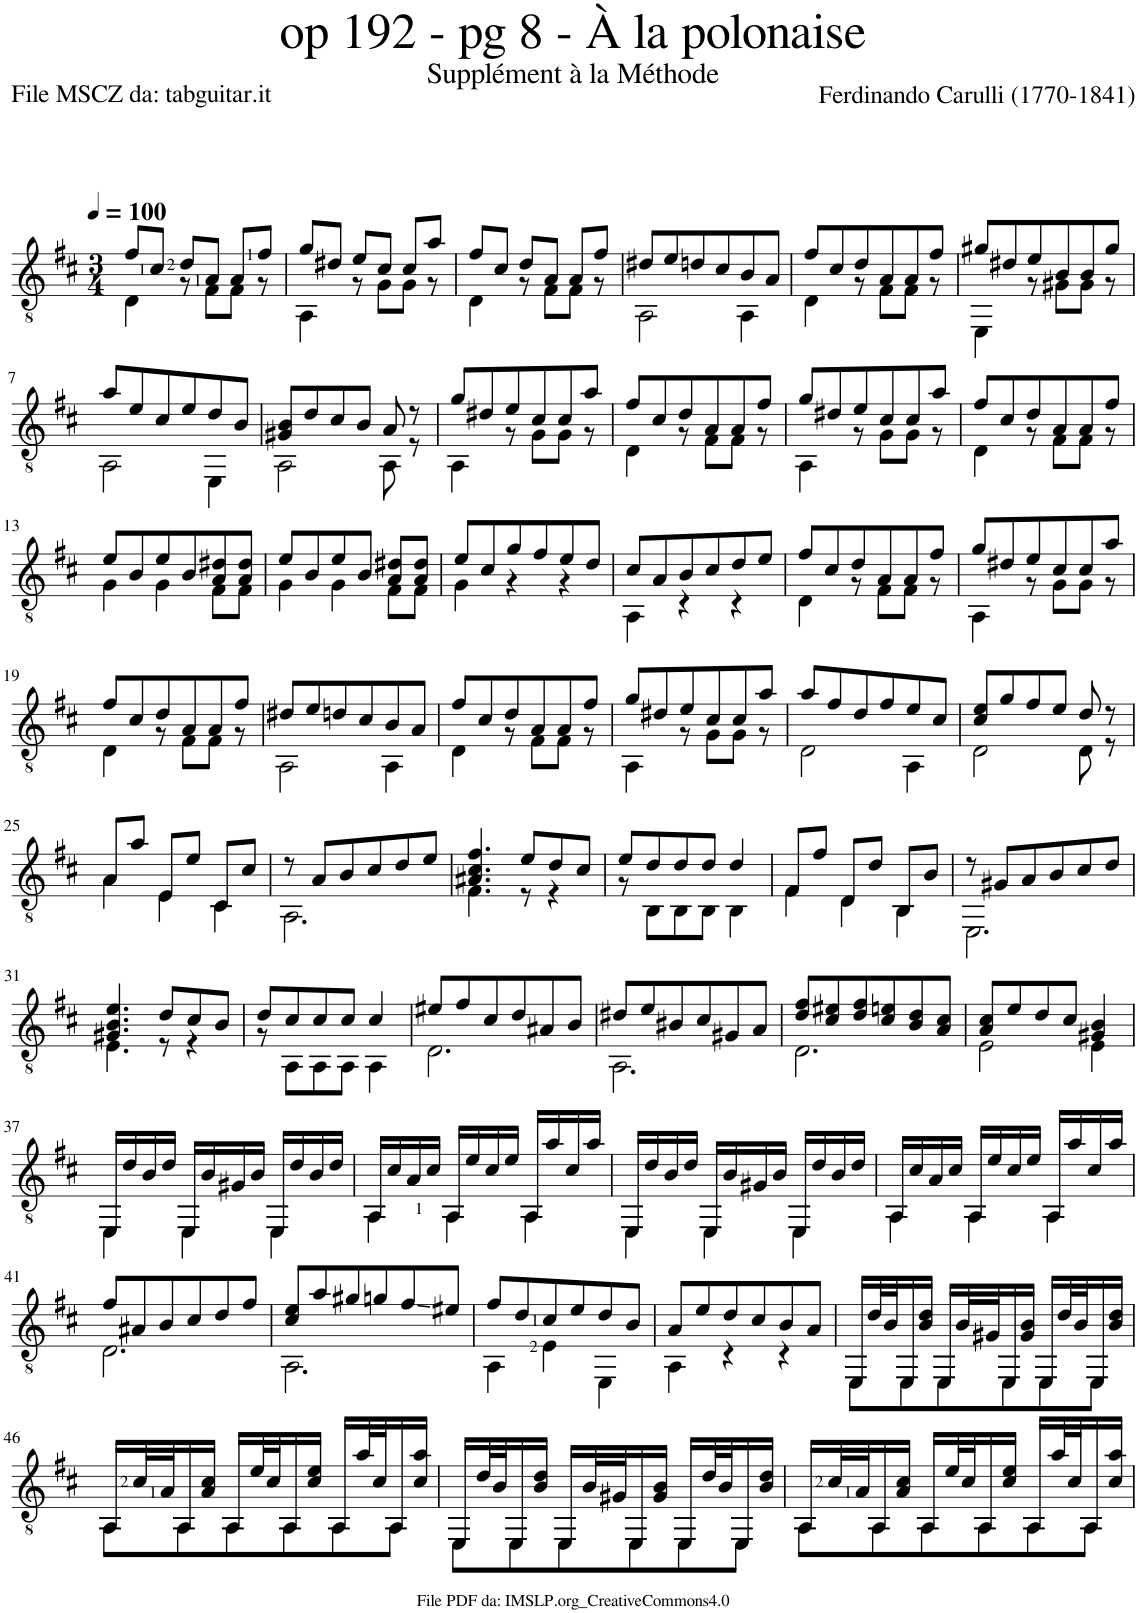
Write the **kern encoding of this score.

**kern
*part1
*staff1
*I"Guitar
*I'Guit.
*clefGv2
*k[f#c#]
*M3/4
*MM100
=1
*^
8f#/L	4D\
8c#/J	.
8d/L	8r
8A/J	8F#\L
8A/L	8F#\J
8f#/J	8r
=2	=2
8g/L	4AA\
8d#X/J	.
8e/L	8r
8c#/J	8G\L
8c#/L	8G\J
8a/J	8r
=3	=3
8f#/L	4D\
8c#/J	.
8d/L	8r
8A/J	8F#\L
8A/L	8F#\J
8f#/J	8r
=4	=4
8d#X/L	2AA\
8e/	.
8dn/	.
8c#/	.
8B/	4AA\
8A/J	.
=5	=5
8f#/L	4D\
8c#/	.
8d/	8r
8A/	8F#\L
8A/	8F#\J
8f#/J	8r
=6	=6
8g#X/L	4EE\
8d#X/	.
8e/	8r
8B/	8G#X\L
8B/	8G#\J
8g#/J	8r
!!LO:LB:g=z	!!
=7	=7
8a/L	2AA\
8e/	.
8c#/	.
8e/	.
8d/	4EE\
8B/J	.
=8	=8
8G#X/ 8B/L	2AA\
8d/	.
8c#/	.
8B/J	.
8A/	8AA\
8r	8r
=9	=9
8g/L	4AA\
8d#X/	.
8e/	8r
8c#/	8G\L
8c#/	8G\J
8a/J	8r
=10	=10
8f#/L	4D\
8c#/	.
8d/	8r
8A/	8F#\L
8A/	8F#\J
8f#/J	8r
=11	=11
8g/L	4AA\
8d#X/	.
8e/	8r
8c#/	8G\L
8c#/	8G\J
8a/J	8r
=12	=12
8f#/L	4D\
8c#/	.
8d/	8r
8A/	8F#\L
8A/	8F#\J
8f#/J	8r
!!LO:LB:g=z	!!
=13	=13
8e/L	4G\
8B/	.
8e/	4G\
8B/	.
8A/ 8d#X/	8F#\L
8A/ 8d#/J	8F#\J
=14	=14
8e/L	4G\
8B/	.
8e/	4G\
8B/J	.
8A/ 8d#X/L	8F#\L
8A/ 8d#/J	8F#\J
=15	=15
8e/L	4G\
8c#/	.
8g/	4r
8f#/	.
8e/	4r
8d/J	.
=16	=16
8c#/L	4AA\
8A/	.
8B/	4r
8c#/	.
8d/	4r
8e/J	.
=17	=17
8f#/L	4D\
8c#/	.
8d/	8r
8A/	8F#\L
8A/	8F#\J
8f#/J	8r
=18	=18
8g/L	4AA\
8d#X/	.
8e/	8r
8c#/	8G\L
8c#/	8G\J
8a/J	8r
!!LO:LB:g=z	!!
=19	=19
8f#/L	4D\
8c#/	.
8d/	8r
8A/	8F#\L
8A/	8F#\J
8f#/J	8r
=20	=20
8d#X/L	2AA\
8e/	.
8dn/	.
8c#/	.
8B/	4AA\
8A/J	.
=21	=21
8f#/L	4D\
8c#/	.
8d/	8r
8A/	8F#\L
8A/	8F#\J
8f#/J	8r
=22	=22
8g/L	4AA\
8d#X/	.
8e/	8r
8c#/	8G\L
8c#/	8G\J
8a/J	8r
=23	=23
8a/L	2D\
8f#/	.
8d/	.
8f#/	.
8e/	4AA\
8c#/J	.
=24	=24
8c#/ 8e/L	2D\
8g/	.
8f#/	.
8e/J	.
8d/	8D\
8r	8r
!!LO:LB:g=z	!!
=25	=25
8A/L	4A\
8a/J	.
8E/L	4E\
8e/J	.
8C#/L	4C#\
8c#/J	.
=26	=26
8r	2.AA\
8A/L	.
8B/	.
8c#/	.
8d/	.
8e/J	.
=27	=27
4.A#X/ 4.c#/ 4.f#/	4.F#\
8e/L	8r
8d/	4r
8c#/J	.
=28	=28
8e/L	8r
8d/	8BB\L
8d/	8BB\
8d/J	8BB\J
4d/	4BB\
=29	=29
8F#/L	4F#\
8f#/J	.
8D/L	4D\
8d/J	.
8BB/L	4BB\
8B/J	.
=30	=30
8r	2.EE\
8G#X/L	.
8A/	.
8B/	.
8c#/	.
8d/J	.
!!LO:LB:g=z	!!
=31	=31
4.G#X/ 4.B/ 4.e/	4.E\
8d/L	8r
8c#/	4r
8B/J	.
=32	=32
8d/L	8r
8c#/	8AA\L
8c#/	8AA\
8c#/J	8AA\J
4c#/	4AA\
=33	=33
8e#X/L	2.D\
8f#/	.
8c#/	.
8d/	.
8A#X/	.
8B/J	.
=34	=34
8d#X/L	2.AA\
8e/	.
8B#X/	.
8c#/	.
8G#X/	.
8A/J	.
=35	=35
8d/ 8f#/L	2.D\
8c#/ 8e#X/	.
8d/ 8f#/	.
8c#/ 8en/	.
8B/ 8d/	.
8A/ 8c#/J	.
=36	=36
8A/ 8c#/L	2E\
8e/	.
8d/	.
8c#/J	.
4G#X/ 4B/	4E\
!!LO:LB:g=z	!!
=37	=37
16EE/LL	4EE\
16d/	.
16B/	.
16d/JJ	.
16EE/LL	4EE\
16B/	.
16G#X/	.
16B/JJ	.
16EE/LL	4EE\
16d/	.
16B/	.
16d/JJ	.
=38	=38
16AA/LL	4AA\
16c#/	.
16A/	.
16c#/JJ	.
16AA/LL	4AA\
16e/	.
16c#/	.
16e/JJ	.
16AA/LL	4AA\
16a/	.
16c#/	.
16a/JJ	.
=39	=39
16EE/LL	4EE\
16d/	.
16B/	.
16d/JJ	.
16EE/LL	4EE\
16B/	.
16G#X/	.
16B/JJ	.
16EE/LL	4EE\
16d/	.
16B/	.
16d/JJ	.
=40	=40
16AA/LL	4AA\
16c#/	.
16A/	.
16c#/JJ	.
16AA/LL	4AA\
16e/	.
16c#/	.
16e/JJ	.
16AA/LL	4AA\
16a/	.
16c#/	.
16a/JJ	.
!!LO:LB:g=z	!!
=41	=41
8f#/L	2.D\
8A#X/	.
8B/	.
8c#/	.
8d/	.
8f#/J	.
=42	=42
8c#/ 8e/L	2.AA\
8a/	.
8g#X/	.
8gn/	.
8f#/	.
8e#X/J	.
=43	=43
8f#/L	4AA\
8d/	.
8c#/	4E\
8e/	.
8d/	4EE\
8B/J	.
=44	=44
8A/L	4AA\
8e/	.
8d/	4r
8c#/	.
8B/	4r
8A/J	.
=45	=45
16EE/LL	8EE\L
32d/L	.
32B/J	.
16EE/	8EE\
16B/ 16d/JJ	.
16EE/LL	8EE\
32B/L	.
32G#X/J	.
16EE/	8EE\
16G#/ 16B/JJ	.
16EE/LL	8EE\
32d/L	.
32B/J	.
16EE/	8EE\J
16B/ 16d/JJ	.
!!LO:LB:g=z	!!
=46	=46
16AA/LL	8AA\L
32c#/L	.
32A/J	.
16AA/	8AA\
16A/ 16c#/JJ	.
16AA/LL	8AA\
32e/L	.
32c#/J	.
16AA/	8AA\
16c#/ 16e/JJ	.
16AA/LL	8AA\
32a/L	.
32c#/J	.
16AA/	8AA\J
16c#/ 16a/JJ	.
=47	=47
16EE/LL	8EE\L
32d/L	.
32B/J	.
16EE/	8EE\
16B/ 16d/JJ	.
16EE/LL	8EE\
32B/L	.
32G#X/J	.
16EE/	8EE\
16G#/ 16B/JJ	.
16EE/LL	8EE\
32d/L	.
32B/J	.
16EE/	8EE\J
16B/ 16d/JJ	.
=48	=48
16AA/LL	8AA\L
32c#/L	.
32A/J	.
16AA/	8AA\
16A/ 16c#/JJ	.
16AA/LL	8AA\
32e/L	.
32c#/J	.
16AA/	8AA\
16c#/ 16e/JJ	.
16AA/LL	8AA\
32a/L	.
32c#/J	.
16AA/	8AA\J
16c#/ 16a/JJ	.
*v	*v
=
*-
